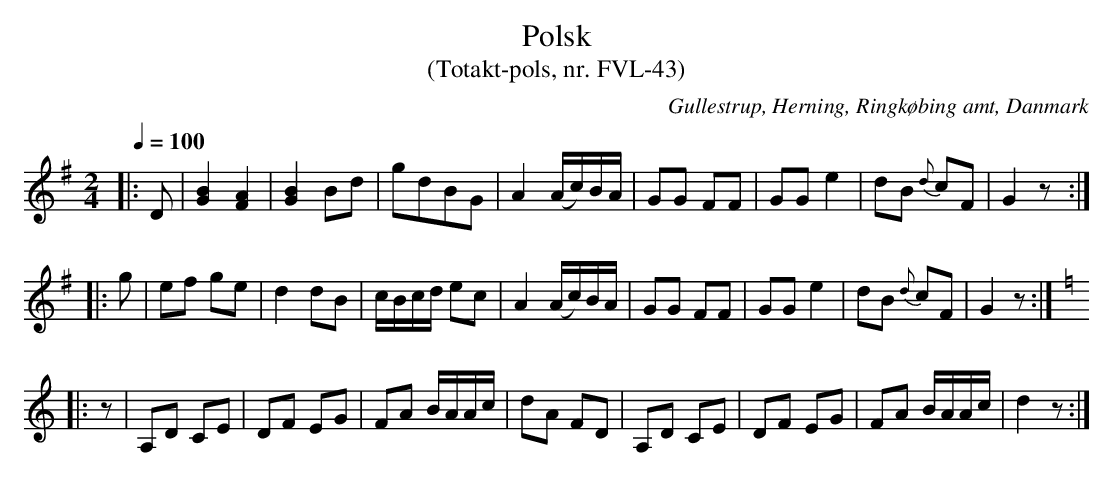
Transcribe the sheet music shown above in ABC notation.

X:1
T:Polsk
T:(Totakt-pols, nr. FVL-43)
O:Gullestrup, Herning, Ringkøbing amt, Danmark
M:2/4
L:1/8
Q:1/4=100
K:G
|: D | [GB]2 [FA]2 | [GB]2 Bd | gdBG | A2 (A/c/)B/A/ | GG FF | GG e2 | dB {d}cF | G2 z :|
|: g | ef ge | d2 dB | c/B/c/d/ ec | A2 (A/c/)B/A/ | GG FF | GG e2 | dB {d}cF | G2 z :|
K:C
|: z | A,D  CE | DF EG | FA B/A/A/c/ | dA FD | A,D  CE | DF EG | FA B/A/A/c/ | d2 z :|
